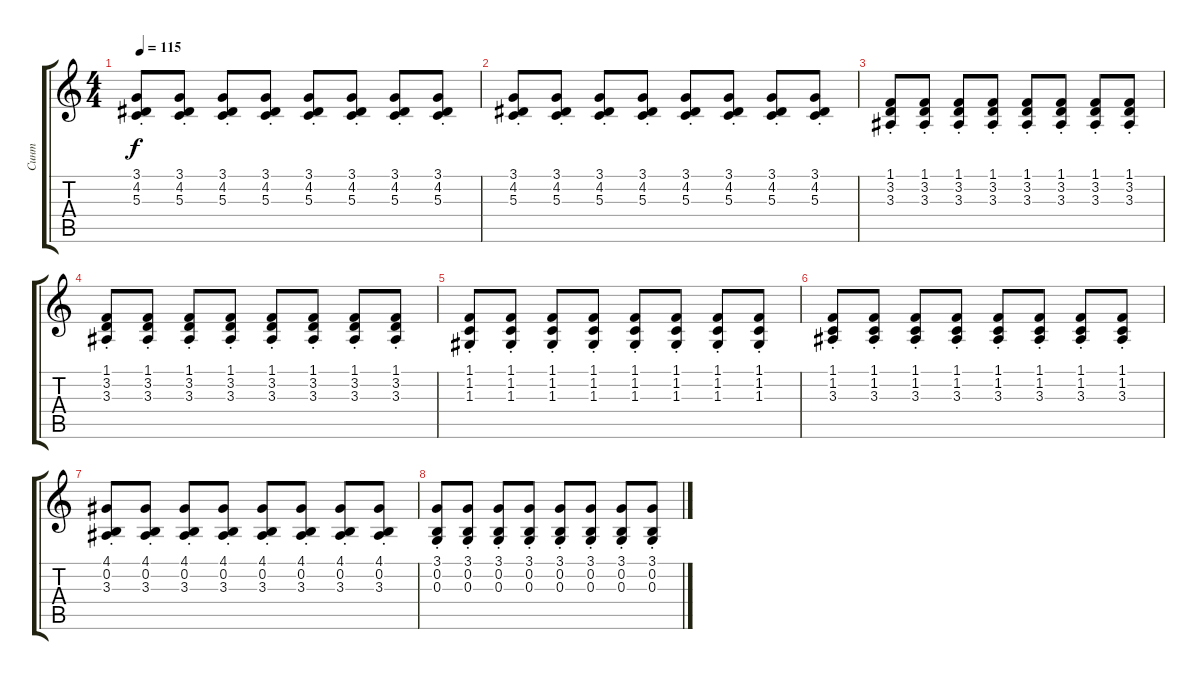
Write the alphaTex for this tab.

\track ("Синт" "Синт") {instrument brightacousticpiano}
\staff {score tabs}
\tuning (E4 B3 G3 D3 A2 E2) {hide}
\ts (4 4)
\tempo 115
\clef g2
\ks c
(3.1{st} 4.2{st} 5.3{st}).8{dy f} (3.1{st} 4.2{st} 5.3{st}).8 (3.1{st} 4.2{st} 5.3{st}).8 (3.1{st} 4.2{st} 5.3{st}).8 (3.1{st} 4.2{st} 5.3{st}).8 (3.1{st} 4.2{st} 5.3{st}).8 (3.1{st} 4.2{st} 5.3{st}).8 (3.1{st} 4.2{st} 5.3{st}).8 |
(3.1{st} 4.2{st} 5.3{st}).8 (3.1{st} 4.2{st} 5.3{st}).8 (3.1{st} 4.2{st} 5.3{st}).8 (3.1{st} 4.2{st} 5.3{st}).8 (3.1{st} 4.2{st} 5.3{st}).8 (3.1{st} 4.2{st} 5.3{st}).8 (3.1{st} 4.2{st} 5.3{st}).8 (3.1{st} 4.2{st} 5.3{st}).8 |
(1.1{st} 3.2{st} 3.3{st}).8 (1.1{st} 3.2{st} 3.3{st}).8 (1.1{st} 3.2{st} 3.3{st}).8 (1.1{st} 3.2{st} 3.3{st}).8 (1.1{st} 3.2{st} 3.3{st}).8 (1.1{st} 3.2{st} 3.3{st}).8 (1.1{st} 3.2{st} 3.3{st}).8 (1.1{st} 3.2{st} 3.3{st}).8 |
(1.1{st} 3.2{st} 3.3{st}).8 (1.1{st} 3.2{st} 3.3{st}).8 (1.1{st} 3.2{st} 3.3{st}).8 (1.1{st} 3.2{st} 3.3{st}).8 (1.1{st} 3.2{st} 3.3{st}).8 (1.1{st} 3.2{st} 3.3{st}).8 (1.1{st} 3.2{st} 3.3{st}).8 (1.1{st} 3.2{st} 3.3{st}).8 |
(1.1{st} 1.2{st} 1.3{st}).8 (1.1{st} 1.2{st} 1.3{st}).8 (1.1{st} 1.2{st} 1.3{st}).8 (1.1{st} 1.2{st} 1.3{st}).8 (1.1{st} 1.2{st} 1.3{st}).8 (1.1{st} 1.2{st} 1.3{st}).8 (1.1{st} 1.2{st} 1.3{st}).8 (1.1{st} 1.2{st} 1.3{st}).8 |
(1.1{st} 1.2{st} 3.3{st}).8 (1.1{st} 1.2{st} 3.3{st}).8 (1.1{st} 1.2{st} 3.3{st}).8 (1.1{st} 1.2{st} 3.3{st}).8 (1.1{st} 1.2{st} 3.3{st}).8 (1.1{st} 1.2{st} 3.3{st}).8 (1.1{st} 1.2{st} 3.3{st}).8 (1.1{st} 1.2{st} 3.3{st}).8 |
(4.1{st} 0.2{st} 3.3{st}).8 (4.1{st} 0.2{st} 3.3{st}).8 (4.1{st} 0.2{st} 3.3{st}).8 (4.1{st} 0.2{st} 3.3{st}).8 (4.1{st} 0.2{st} 3.3{st}).8 (4.1{st} 0.2{st} 3.3{st}).8 (4.1{st} 0.2{st} 3.3{st}).8 (4.1{st} 0.2{st} 3.3{st}).8 |
(3.1{st} 0.2{st} 0.3{st}).8 (3.1{st} 0.2{st} 0.3{st}).8 (3.1{st} 0.2{st} 0.3{st}).8 (3.1{st} 0.2{st} 0.3{st}).8 (3.1{st} 0.2{st} 0.3{st}).8 (3.1{st} 0.2{st} 0.3{st}).8 (3.1{st} 0.2{st} 0.3{st}).8 (3.1 0.2{st} 0.3{st}).8
